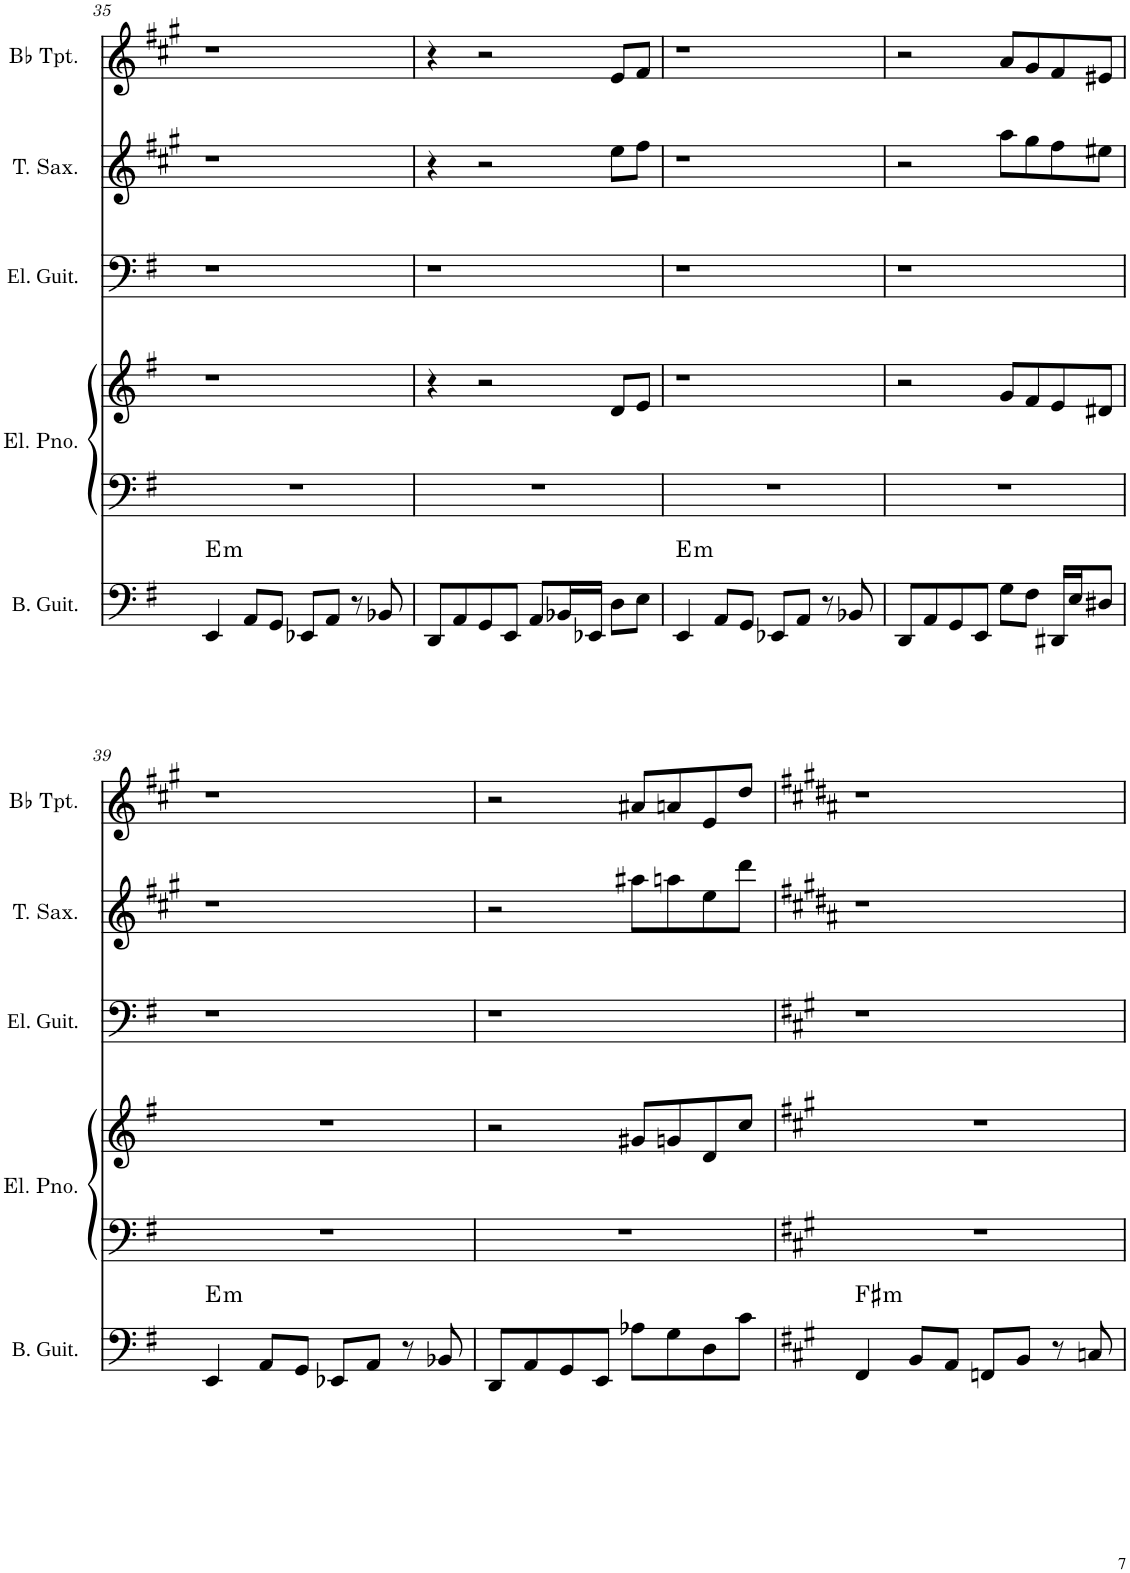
**kern	**harte	**kern	**kern	**kern	**kern	**kern
*part5	*part5	*part4	*part4	*part3	*part2	*part1
*staff6	*	*staff5	*staff4	*staff3	*staff2	*staff1
*I"Bass Guitar	*	*I"Electric Piano	*	*I"Electric Guitar	*I"Tenor Saxophone	*I"Bb Trumpet
*I'B. Guit.	*	*I'El. Pno.	*	*I'El. Guit.	*I'T. Sax.	*I'Bb Tpt.
!!LO:PB:g=z
*clefF4	*	*clefF4	*clefG2	*clefF4	*clefG2	*clefG2
*	*	*	*	*	*Trd8c14	*Trd1c2
*k[f#]	*	*k[f#]	*k[f#]	*k[f#]	*k[f#c#g#]	*k[f#c#g#]
*M4/4	*	*M4/4	*M4/4	*M4/4	*M4/4	*M4/4
=35	=35	=35	=35	=35	=35	=35
!	!LO:H:kt=m	!	!	!	!	!
4EE/	E:min	1r	1r	1r	1r	1r
8AA/L	.	.	.	.	.	.
8GG/J	.	.	.	.	.	.
8EE-X/L	.	.	.	.	.	.
8AA/J	.	.	.	.	.	.
8r	.	.	.	.	.	.
8BB-X/	.	.	.	.	.	.
=36	=36	=36	=36	=36	=36	=36
8DD/L	.	1r	4r	1r	4r	4r
8AA/	.	.	.	.	.	.
8GG/	.	.	2r	.	2r	2r
8EE/J	.	.	.	.	.	.
8AA/L	.	.	.	.	.	.
16BB-X/L	.	.	.	.	.	.
16EE-X/JJ	.	.	.	.	.	.
8D\L	.	.	8d/L	.	8ee\L	8e/L
8E\J	.	.	8e/J	.	8ff#\J	8f#/J
=37	=37	=37	=37	=37	=37	=37
!	!LO:H:kt=m	!	!	!	!	!
4EE/	E:min	1r	1r	1r	1r	1r
8AA/L	.	.	.	.	.	.
8GG/J	.	.	.	.	.	.
8EE-X/L	.	.	.	.	.	.
8AA/J	.	.	.	.	.	.
8r	.	.	.	.	.	.
8BB-X/	.	.	.	.	.	.
=38	=38	=38	=38	=38	=38	=38
8DD/L	.	1r	2r	1r	2r	2r
8AA/	.	.	.	.	.	.
8GG/	.	.	.	.	.	.
8EE/J	.	.	.	.	.	.
8G\L	.	.	8g/L	.	8aa\L	8a/L
8F#\J	.	.	8f#/	.	8gg#\	8g#/
16DD#X/LL	.	.	8e/	.	8ff#\	8f#/
16E/J	.	.	.	.	.	.
8D#X/J	.	.	8d#X/J	.	8ee#X\J	8e#X/J
!!LO:LB:g=z
=39	=39	=39	=39	=39	=39	=39
!	!LO:H:kt=m	!	!	!	!	!
4EE/	E:min	1r	1r	1r	1r	1r
8AA/L	.	.	.	.	.	.
8GG/J	.	.	.	.	.	.
8EE-X/L	.	.	.	.	.	.
8AA/J	.	.	.	.	.	.
8r	.	.	.	.	.	.
8BB-X/	.	.	.	.	.	.
=40	=40	=40	=40	=40	=40	=40
8DD/L	.	1r	2r	1r	2r	2r
8AA/	.	.	.	.	.	.
8GG/	.	.	.	.	.	.
8EE/J	.	.	.	.	.	.
8A-X\L	.	.	8g#X/L	.	8aa#X\L	8a#X/L
8G\	.	.	8gn/	.	8aan\	8an/
8D\	.	.	8d/	.	8ee\	8e/
8c\J	.	.	8cc/J	.	8ddd\J	8dd/J
=41	=41	=41	=41	=41	=41	=41
*k[f#c#g#]	*	*k[f#c#g#]	*k[f#c#g#]	*k[f#c#g#]	*k[f#c#g#d#a#]	*k[f#c#g#d#a#]
!	!LO:H:kt=m	!	!	!	!	!
4FF#/	F#:min	1r	1r	1r	1r	1r
8BB/L	.	.	.	.	.	.
8AA/J	.	.	.	.	.	.
8FFn/L	.	.	.	.	.	.
8BB/J	.	.	.	.	.	.
8r	.	.	.	.	.	.
8Cn/	.	.	.	.	.	.
=	=	=	=	=	=	=
*-	*-	*-	*-	*-	*-	*-
